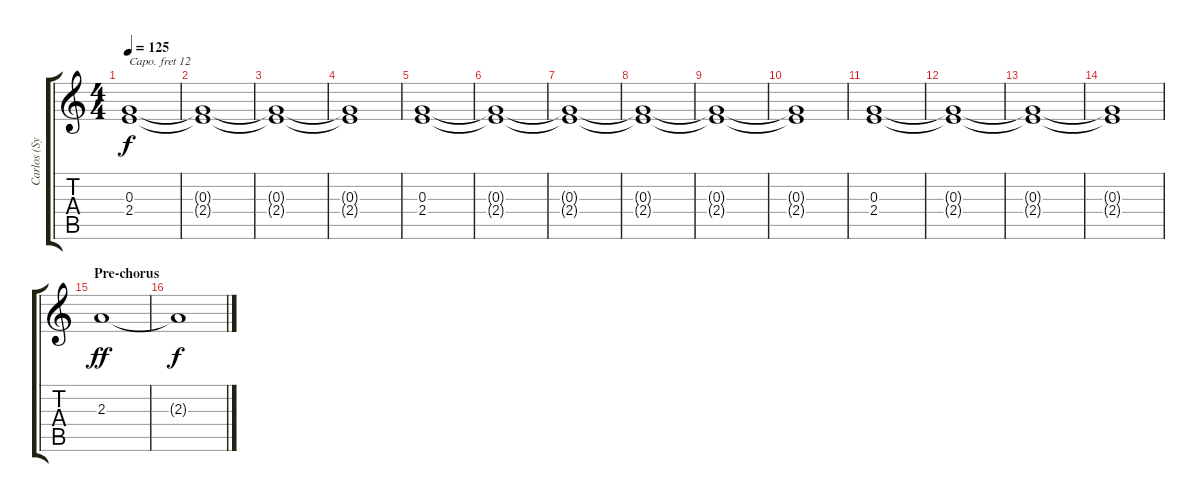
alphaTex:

\track ("Carlos (Synth Left)" "Carlos (Sy") {instrument stringensemble1}
\staff {score tabs}
\capo 12
\tuning (E4 B3 G3 D3 A2 E2) {hide}
\ts (4 4)
\tempo 125
\clef g2
\ks c
(0.3{t} 2.4{t}).1{dy f} |
(0.3{t} 2.4{t}).1 |
(0.3{t} 2.4{t}).1 |
(0.3{t} 2.4{t}).1 |
(0.3 2.4).1 |
(0.3{t} 2.4{t}).1 |
(0.3{t} 2.4{t}).1 |
(0.3{t} 2.4{t}).1 |
(0.3{t} 2.4{t}).1 |
(0.3{t} 2.4{t}).1 |
(0.3 2.4).1 |
(0.3{t} 2.4{t}).1 |
(0.3{t} 2.4{t}).1 |
(0.3{t} 2.4{t}).1 |
\section ("" "Pre-chorus")
2.3.1{dy ff volume 13 instrument synthstrings2} |
2.3{t}.1{dy f}
